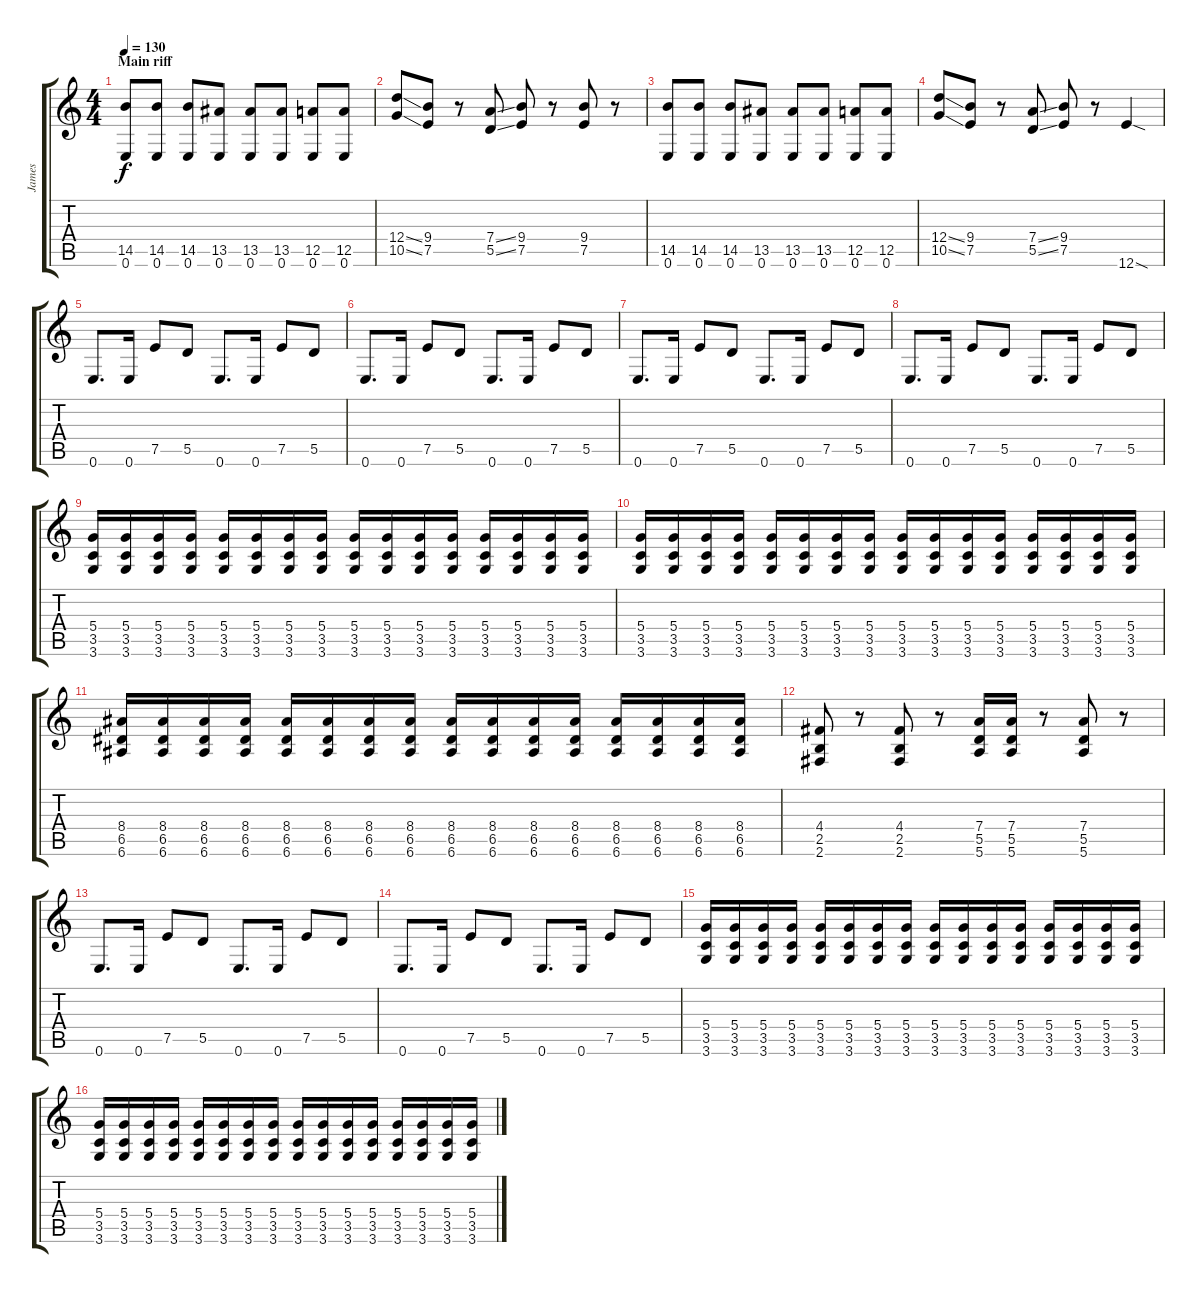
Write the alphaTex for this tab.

\track ("James" "James") {instrument distortionguitar}
\staff {score tabs}
\tuning (E4 B3 G3 D3 A2 E2) {hide}
\ts (4 4)
\section ("" "Main riff")
\tempo 130
\clef g2
\ks c
(14.5 0.6).8{dy f} (14.5 0.6).8 (14.5 0.6).8 (13.5 0.6).8 (13.5 0.6).8 (13.5 0.6).8 (12.5 0.6).8 (12.5 0.6).8 |
(12.4{ss} 10.5{ss}).8 (9.4 7.5).8 r.8 (7.4{ss} 5.5{ss}).8 (9.4 7.5).8 r.8 (9.4 7.5).8 r.8 |
(14.5 0.6).8 (14.5 0.6).8 (14.5 0.6).8 (13.5 0.6).8 (13.5 0.6).8 (13.5 0.6).8 (12.5 0.6).8 (12.5 0.6).8 |
(12.4{ss} 10.5{ss}).8 (9.4 7.5).8 r.8 (7.4{ss} 5.5{ss}).8 (9.4 7.5).8 r.8 12.6{sod}.4 |
\section ("" "")
0.6.8{d} 0.6.16 7.5.8 5.5.8 0.6.8{d} 0.6.16 7.5.8 5.5.8 |
0.6.8{d} 0.6.16 7.5.8 5.5.8 0.6.8{d} 0.6.16 7.5.8 5.5.8 |
0.6.8{d} 0.6.16 7.5.8 5.5.8 0.6.8{d} 0.6.16 7.5.8 5.5.8 |
0.6.8{d} 0.6.16 7.5.8 5.5.8 0.6.8{d} 0.6.16 7.5.8 5.5.8 |
\section ("" "")
(5.4 3.5 3.6).16 (5.4 3.5 3.6).16 (5.4 3.5 3.6).16 (5.4 3.5 3.6).16 (5.4 3.5 3.6).16 (5.4 3.5 3.6).16 (5.4 3.5 3.6).16 (5.4 3.5 3.6).16 (5.4 3.5 3.6).16 (5.4 3.5 3.6).16 (5.4 3.5 3.6).16 (5.4 3.5 3.6).16 (5.4 3.5 3.6).16 (5.4 3.5 3.6).16 (5.4 3.5 3.6).16 (5.4 3.5 3.6).16 |
(5.4 3.5 3.6).16 (5.4 3.5 3.6).16 (5.4 3.5 3.6).16 (5.4 3.5 3.6).16 (5.4 3.5 3.6).16 (5.4 3.5 3.6).16 (5.4 3.5 3.6).16 (5.4 3.5 3.6).16 (5.4 3.5 3.6).16 (5.4 3.5 3.6).16 (5.4 3.5 3.6).16 (5.4 3.5 3.6).16 (5.4 3.5 3.6).16 (5.4 3.5 3.6).16 (5.4 3.5 3.6).16 (5.4 3.5 3.6).16 |
(8.4 6.5 6.6).16 (8.4 6.5 6.6).16 (8.4 6.5 6.6).16 (8.4 6.5 6.6).16 (8.4 6.5 6.6).16 (8.4 6.5 6.6).16 (8.4 6.5 6.6).16 (8.4 6.5 6.6).16 (8.4 6.5 6.6).16 (8.4 6.5 6.6).16 (8.4 6.5 6.6).16 (8.4 6.5 6.6).16 (8.4 6.5 6.6).16 (8.4 6.5 6.6).16 (8.4 6.5 6.6).16 (8.4 6.5 6.6).16 |
(4.4 2.5 2.6).8 r.8 (4.4 2.5 2.6).8 r.8 (7.4 5.5 5.6).16 (7.4 5.5 5.6).16 r.8 (7.4 5.5 5.6).8 r.8 |
\section ("" "")
0.6.8{d} 0.6.16 7.5.8 5.5.8 0.6.8{d} 0.6.16 7.5.8 5.5.8 |
0.6.8{d} 0.6.16 7.5.8 5.5.8 0.6.8{d} 0.6.16 7.5.8 5.5.8 |
\section ("" "")
(5.4 3.5 3.6).16 (5.4 3.5 3.6).16 (5.4 3.5 3.6).16 (5.4 3.5 3.6).16 (5.4 3.5 3.6).16 (5.4 3.5 3.6).16 (5.4 3.5 3.6).16 (5.4 3.5 3.6).16 (5.4 3.5 3.6).16 (5.4 3.5 3.6).16 (5.4 3.5 3.6).16 (5.4 3.5 3.6).16 (5.4 3.5 3.6).16 (5.4 3.5 3.6).16 (5.4 3.5 3.6).16 (5.4 3.5 3.6).16 |
(5.4 3.5 3.6).16 (5.4 3.5 3.6).16 (5.4 3.5 3.6).16 (5.4 3.5 3.6).16 (5.4 3.5 3.6).16 (5.4 3.5 3.6).16 (5.4 3.5 3.6).16 (5.4 3.5 3.6).16 (5.4 3.5 3.6).16 (5.4 3.5 3.6).16 (5.4 3.5 3.6).16 (5.4 3.5 3.6).16 (5.4 3.5 3.6).16 (5.4 3.5 3.6).16 (5.4 3.5 3.6).16 (5.4 3.5 3.6).16
